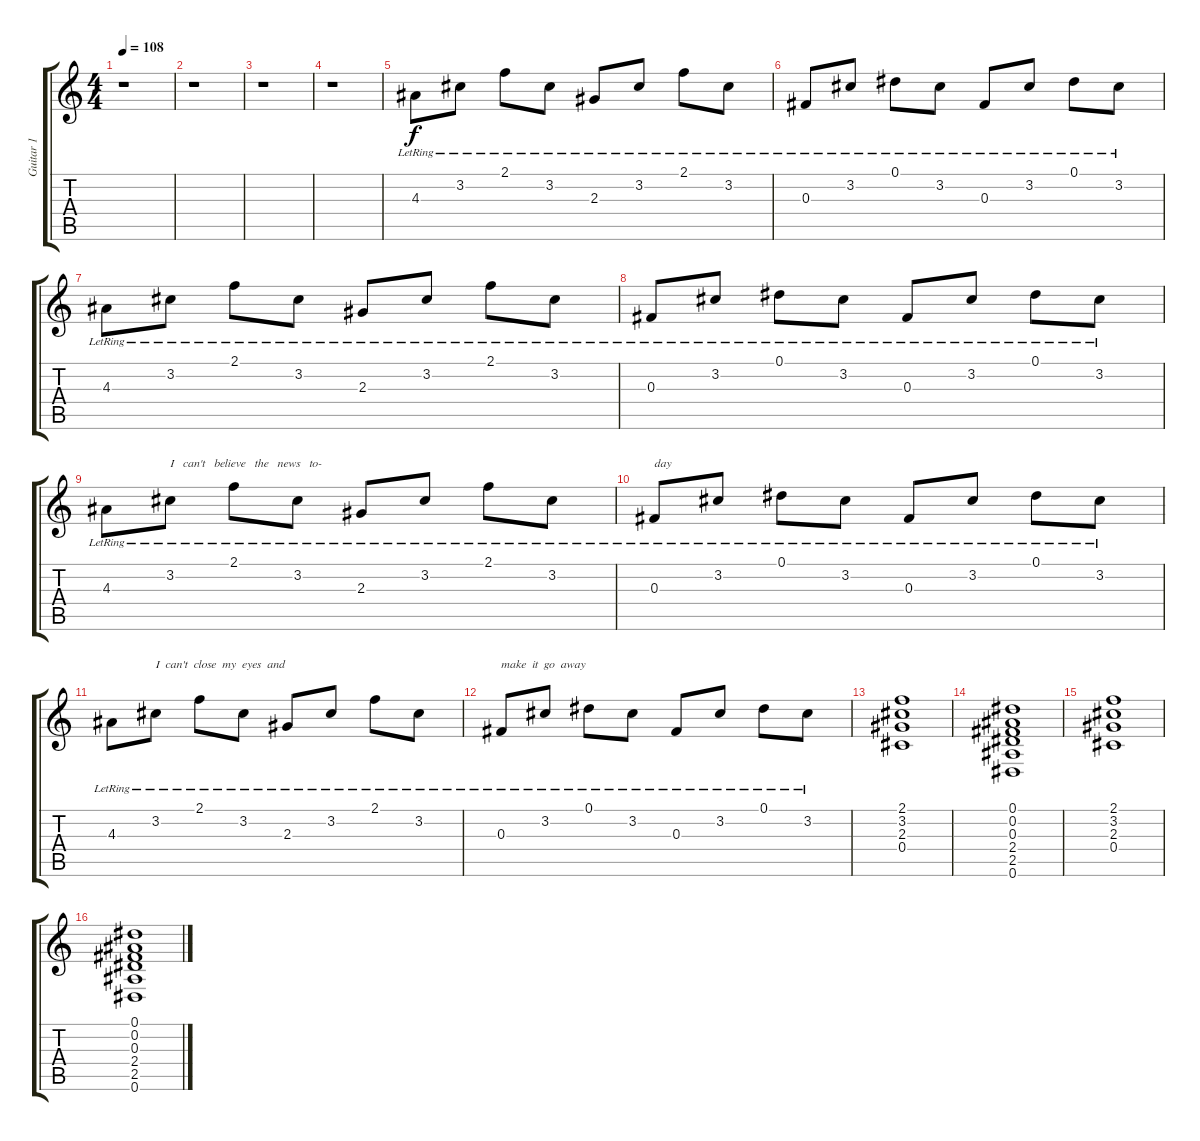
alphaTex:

\track ("Guitar 1" "Guitar 1") {instrument electricguitarclean}
\staff {score tabs}
\tuning (Eb4 Bb3 Gb3 Db3 Ab2 Eb2) {hide}
\ts (4 4)
\tempo 108
\clef g2
\ks c
r.1{dy f instrument electricguitarclean} |
r.1 |
r.1 |
r.1 |
4.3{lr}.8 3.2{lr}.8 2.1{lr}.8 3.2{lr}.8 2.3{lr}.8 3.2{lr}.8 2.1{lr}.8 3.2{lr}.8 |
0.3{lr}.8 3.2{lr}.8 0.1{lr}.8 3.2{lr}.8 0.3{lr}.8 3.2{lr}.8 0.1{lr}.8 3.2{lr}.8 |
4.3{lr}.8 3.2{lr}.8 2.1{lr}.8 3.2{lr}.8 2.3{lr}.8 3.2{lr}.8 2.1{lr}.8 3.2{lr}.8 |
0.3{lr}.8 3.2{lr}.8 0.1{lr}.8 3.2{lr}.8 0.3{lr}.8 3.2{lr}.8 0.1{lr}.8 3.2{lr}.8 |
4.3{lr}.8 3.2{lr}.8{txt "I   can't   believe   the   news   to-"} 2.1{lr}.8 3.2{lr}.8 2.3{lr}.8 3.2{lr}.8 2.1{lr}.8 3.2{lr}.8 |
0.3{lr}.8{txt "day"} 3.2{lr}.8 0.1{lr}.8 3.2{lr}.8 0.3{lr}.8 3.2{lr}.8 0.1{lr}.8 3.2{lr}.8 |
4.3{lr}.8 3.2{lr}.8{txt "I  can't  close  my  eyes  and"} 2.1{lr}.8 3.2{lr}.8 2.3{lr}.8 3.2{lr}.8 2.1{lr}.8 3.2{lr}.8 |
0.3{lr}.8{txt "make  it  go  away"} 3.2{lr}.8 0.1{lr}.8 3.2{lr}.8 0.3{lr}.8 3.2{lr}.8 0.1{lr}.8 3.2{lr}.8 |
(2.1 3.2 2.3 0.4).1 |
(0.1 0.2 0.3 2.4 2.5 0.6).1 |
(2.1 3.2 2.3 0.4).1 |
(0.1 0.2 0.3 2.4 2.5 0.6).1
